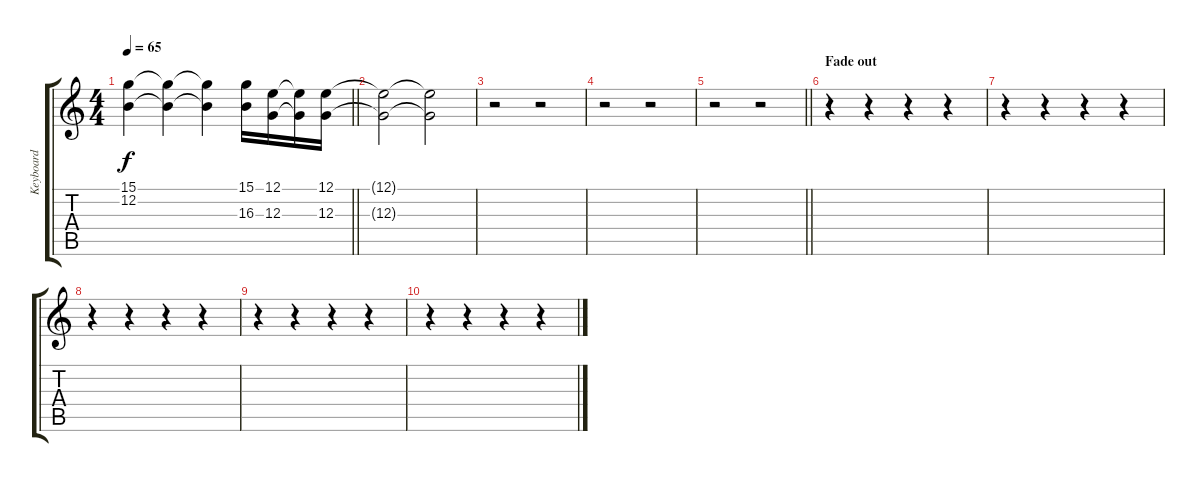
\track ("Keyboard" "Keyboard") {instrument tremolostrings}
\staff {score tabs}
\tuning (E4 B3 G3 D3 A2 E2) {hide}
\ts (4 4)
\tempo 65
\clef g2
\barLineRight lightlight
\ks c
(15.1 12.2).4{dy f} (15.1{t} 12.2{t}).4 (15.1{t} 12.2{t}).4 (15.1 16.3).16 (12.1 12.3).16 (12.1{t} 12.3{t}).16 (12.1 12.3).16 |
(12.1{t} 12.3{t}).2 (12.1{t} 12.3{t}).2 |
r.2 r.2 |
r.2 r.2 |
\barLineRight lightlight
r.2 r.2 |
\section ("" "Fade out")
r.4 r.4 r.4 r.4 |
r.4 r.4 r.4 r.4 |
r.4 r.4 r.4 r.4 |
r.4 r.4 r.4 r.4 |
r.4 r.4 r.4 r.4
